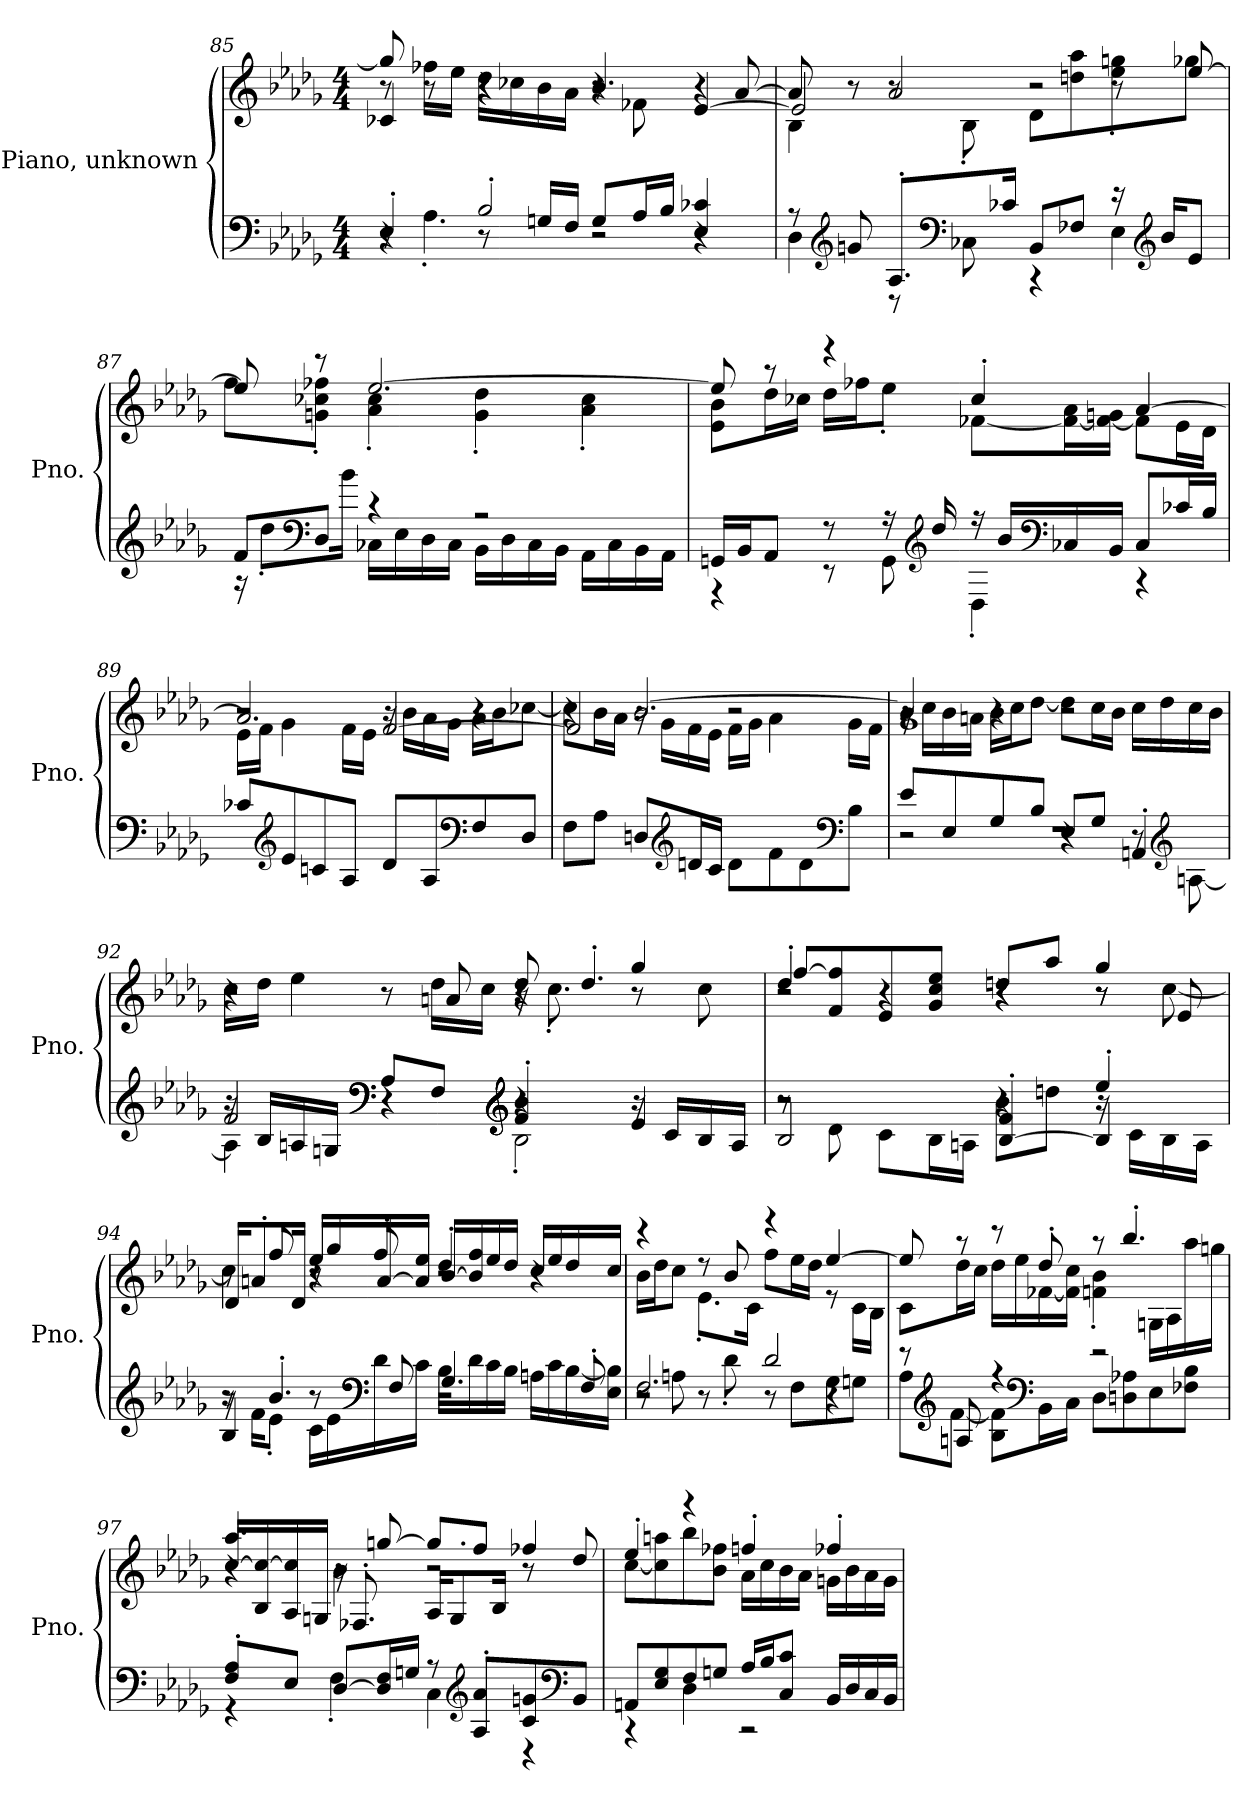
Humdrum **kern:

**kern	**kern
*part1	*part1
*staff2	*staff1
*I"Piano, unknown	*
*I'Pno.	*
*clefF4	*clefG2
*k[b-e-a-d-g-]	*k[b-e-a-d-g-]
*M4/4	*M4/4
=85	=85
*^	*^
*	*^	*	*^
4r	8r	4E-'/	8gg-/]	8r	4c-X/
.	4.A-'\	.	8r	16ff-X\LL	.
.	.	.	.	16ee-\JJ	.
2B-'/	.	8r	4r	16dd-\LL	4r
.	.	.	.	16cc-X\	.
.	.	16Gn/LL	.	16b-\	.
.	.	16F/JJ	.	16a-\JJ	.
.	2r	8G/L	4.b-/	8r	4r
.	.	16A-/L	.	8f-X\	.
.	.	16B-/JJ	.	.	.
4r	.	4E-/ 4c-X/	.	4r	[4e-/
.	.	.	[8a-/	.	.
*	*v	*v	*	*	*
!!LO:PB:g=z	!!	!!
=86	=86	=86	=86	=86
8r	4D-\	8a-/]	4B-\	2e-/]
*clefG2	*	*	*	*
8gn/	.	8r	.	.
8.A-'/L	8r	2a-/	8r	.
*clefF4	*	*	*	*
.	8C-X\	.	8B-'\	.
16c-X/Jk	.	.	.	.
8BB-/L	4r	.	8d-\L	2r
8F-X/J	.	.	8ddn\ 8aa-\	.
16r	4E-\	8r	8ee-\' 8ggn\'	.
*clefG2	*	*	*	*
16b-/KL	.	.	.	.
8e-/J	.	[8ee-/	8gg-X\J	.
*	*	*	*v	*v
=87	=87	=87	=87
8f/L	16r	8ee-/]	8ff\L
.	8dd-'\L	.	.
*clefF4	*	*	*
8D-/J	.	8r	8gn\' 8cc-X\' 8ff-X\'J
.	16b-\Jk	.	.
4r	16C-X\LL	[2.ee-/	4a-\' 4cc-\'
.	16E-\	.	.
.	16D-\	.	.
.	16C-\JJ	.	.
2r	16BB-\LL	.	4g\' 4dd-\'
.	16D-\	.	.
.	16C-\	.	.
.	16BB-\JJ	.	.
.	16AA-\LL	.	4a-\' 4cc-\'
.	16C-\	.	.
.	16BB-\	.	.
.	16AA-\JJ	.	.
!!LO:LB:g=z	!!
=88	=88	=88	=88
16GGn/LL	4r	8ee-/]	8e-\ 8b-\L
16BB-/J	.	.	.
8AA-/J	.	8r	16dd-\L
.	.	.	16cc-X\JJ
8r	8r	4r	16dd-\LL
.	.	.	16ff-X\J
16r	8GG\	.	8ee-'\J
*clefG2	*	*	*
16dd-/	.	.	.
16r	4D-'\	4cc-'/	[8f-X\L
16b-/LL	.	.	.
*clefF4	*	*	*
16C-X/	.	.	16f-\_ 16a-\L
16BB-/JJ	.	.	16f-\_ 16gn\JJ
8C-/L	4r	[4a-/	8f-\L]
16c-X/L	.	.	16e-\L
16B-/JJ	.	.	16d-\JJ
*v	*v	*	*
=89	=89	=89
*	*	*^
8c-X/L	2.a-/]	16e-\LL	2r
.	.	16f\JJ	.
*clefG2	*	*	*
8e-/	.	4g-\	.
8cn/	.	.	.
8A-/J	.	16f\LL	.
.	.	16e-\JJ	.
8d-/L	.	16r	[2f/
.	.	16b-\LL	.
8A-/	.	16a-\	.
.	.	16g-\JJ	.
*clefF4	*	*	*
8F/	4r	16a-\LL	.
.	.	16b-\J	.
8D-/J	.	[8cc-X\J	.
!!LO:LB:g=z	!!	!!
=90	=90	=90	=90
8F\L	4r	8cc-\L]	2f/]
8A-\J	.	16b-\L	.
.	.	16a-\JJ	.
8Dn/L	[2.b-/	16r	.
.	.	16g-\LL	.
*clefG2	*	*	*
16dn/L	.	16f\	.
16c/JJ	.	16e-\JJ	.
8d\L	.	16f\LL	2r
.	.	16g-\JJ	.
8f\	.	4a-\	.
8d\	.	.	.
*clefF4	*	*	*
8B-\J	.	16g-\LL	.
.	.	16f\JJ	.
=91	=91	=91	=91
*^	*	*	*
*	*^	*	*	*
1r	2r	8e-/L	4b-/]	16r	1g-
.	.	.	.	16cc\LL	.
.	.	8E-/	.	16b-\	.
.	.	.	.	16an\JJ	.
.	.	8G-/	4r	16b-\LL	.
.	.	.	.	16cc\J	.
.	.	8B-/J	.	[8dd-\J	.
.	4r	8E-/L	2r	8dd-\L]	.
.	.	8G-/J	.	16cc\L	.
.	.	.	.	16b-\JJ	.
.	8r	4AAn'/	.	16cc\LL	.
.	.	.	.	16dd-\	.
*clefG2	*	*	*	*	*
.	[8An\	.	.	16cc\	.
.	.	.	.	16b-\JJ	.
!!LO:LB:g=z	!!	!!
=92	=92	=92	=92	=92	=92
2f/	4A\]	16r	2r	16cc\LL	4r
.	.	16B-/LL	.	16dd-\JJ	.
.	.	16An/	.	4ee-\	.
.	.	16Gn/JJ	.	.	.
*clefF4	*	*	*	*	*
.	4r	8A/L	.	.	8r
.	.	8F/J	.	16dd-\LL	8an/
.	.	.	.	16cc\JJ	.
*clefG2	*	*	*	*	*
4r	2B-'\	4f/' 4b-/'	4r	16r	8dd-/
.	.	.	.	8.cc'\	.
.	.	.	.	.	4.dd-'/
4e-/	.	16r	4gg-/	8r	.
.	.	16c/LL	.	.	.
.	.	16B-/	.	8cc\	.
.	.	16A/JJ	.	.	.
=93	=93	=93	=93	=93	=93
2r	8r	2B-/	4dd-'/	2r	[8ff/L
.	8d-\	.	.	.	8f/ 8ff/]
.	8c\L	.	4r	.	8e-/
.	16B-\L	.	.	.	8g-/ 8cc/ 8ee-/J
.	16An\JJ	.	.	.	.
4r	8b-\L	[4B-/' 4f/'	4r	4r	8ddn/L
.	8ddn\J	.	.	.	8aa-/J
4ee-'/	16r	4B-/]	4gg-/	8r	8r
.	16c\LL	.	.	.	.
.	16B-\	.	.	[8cc\	8e-/
.	16A\JJ	.	.	.	.
!!LO:LB:g=z	!!	!!
=94	=94	=94	=94	=94	=94
8r	16r	4B-/	8r	4cc\]	16d-/KL
.	16f\KL	.	.	.	8an'/
4.b-'/	8e-'\J	.	8ff/	.	.
.	.	.	.	.	16d-/Jk
.	16c\LL	8r	8r	4r	16ee-/LL
.	16e-\	.	.	.	16gg-/
*clefF4	*	*	*	*	*
.	16d-\	8F/	8ff'/	.	[16a/
.	16c\JJ	.	.	.	16a/] 16ee-/JJ
2r	16B-\LL	4.G-/	4dd-'/	2r	[16b-/LL
.	16d-\	.	.	.	16b-/] 16ff/
.	16c\	.	.	.	16ee-/
.	16B-\JJ	.	.	.	16dd-/JJ
.	16An\LL	.	4r	.	16cc/LL
.	16c\	.	.	.	16ee-/
.	[16B-\	8F'/	.	.	16dd-/
.	16E-\ 16B-\]JJ	.	.	.	16cc/JJ
*	*	*	*	*v	*v
=95	=95	=95	=95	=95
2r	8r	2.F/	4r	16b-\LL
.	.	.	.	16dd-\J
.	8An\	.	.	8cc\J
.	8r	.	8r	8.e-'\L
.	8d-'\	.	8b-/	.
.	.	.	.	16c\Jk
2d-/	8r	.	4r	8ff\L
.	8F\L	.	.	16ee-\L
.	.	.	.	16dd-\JJ
.	8G-\	4r	[4ee-/	8r
.	8Gn\J	.	.	16c\LL
.	.	.	.	16B-\JJ
*	*v	*v	*	*
!!LO:LB:g=z	!!
=96	=96	=96	=96
8r	8A-\L	8ee-/]	8c\L
*clefG2	*	*	*
8An/	[8f\J	8r	16dd-\L
.	.	.	16cc\JJ
4r	8B-\ 8f\]L	8r	16dd-\LL
.	.	.	16ee-\
*clefF4	*	*	*
.	16BB-\L	8dd-'/	[16f-X\
.	16C\JJ	.	16f-\] 16cc\JJ
2r	8D-\L	8r	4fn\' 4b-\'
.	8Dn\ 8A-X\	4.bb-'/	.
.	8E-\	.	16Gn\LL
.	.	.	16A-\
.	8F-X\ 8B-\J	.	16aa-\
.	.	.	16ggn\JJ
!!LO:PB:g=z
=97	=97	=97	=97
*	*	*	*^
8F/' 8A-/'L	4r	4.aa-/	4r	[16cc/LL
.	.	.	.	16B-/ 16cc/_
8E-/J	.	.	.	16A-/ 16cc/]
.	.	.	.	16Gn/JJ
[8D-/L	4F'\	.	4b-\	16r
.	.	.	.	8.F-X'/
16D-/] 16F/L	.	[8ggn/	.	.
16Gn/JJ	.	.	.	.
8r	4C\	8gg/L]	2r	16A-/KL
.	.	.	.	8G'/
*clefG2	*	*	*	*
8A-/' 8a-/'L	.	8ff/J	.	.
.	.	.	.	16B-/Jk
8c/ 8gn/	4r	4ff-X/	.	8r
*clefF4	*	*	*	*
8BB-/J	.	.	.	8dd-/
*	*	*	*v	*v
=98	=98	=98	=98
8AAn/L	4r	4ee-'/	[8cc\L
8E-/ 8G-/	.	.	8cc\] 8aan\
8F/	4D-\	4r	8bb-\
8Gn/J	.	.	8b-\ 8ff-X\J
16A-/LL	2r	4ffn'/	16a-\LL
16B-/J	.	.	16cc\
8C/ 8c/J	.	.	16b-\
.	.	.	16a-\JJ
16BB-/LL	.	4ff-X'/	16gn\LL
16D-/	.	.	16b-\
16C/	.	.	16a-\
16BB-/JJ	.	.	16g\JJ
*v	*v	*	*
*	*v	*v
=	=
*-	*-
